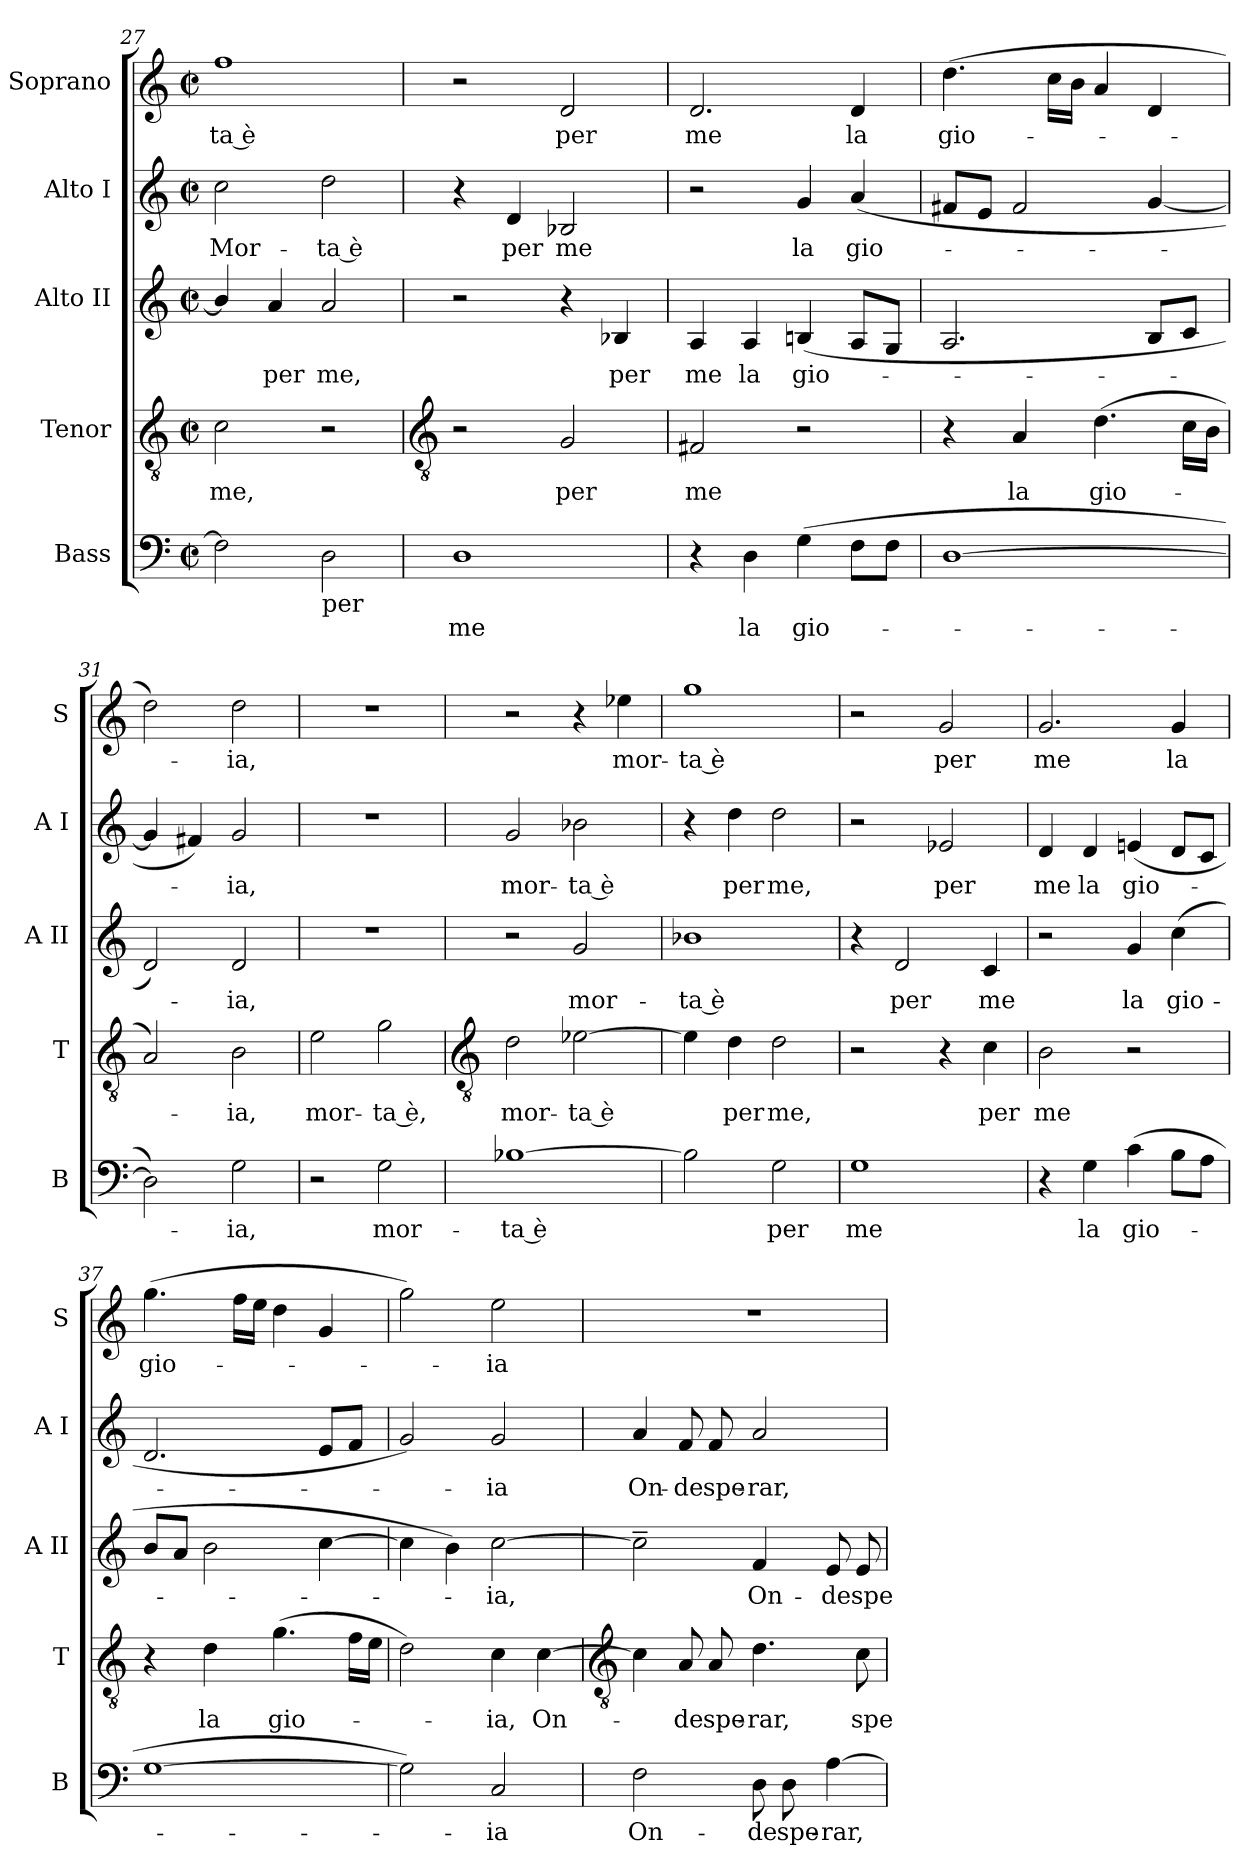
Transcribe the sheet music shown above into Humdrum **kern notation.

**kern	**text	**kern	**text	**kern	**text	**kern	**text	**kern	**text
*part5	*part5	*part4	*part4	*part3	*part3	*part2	*part2	*part1	*part1
*staff5	*staff5	*staff4	*staff4	*staff3	*staff3	*staff2	*staff2	*staff1	*staff1
*I"Bass	*	*I"Tenor	*	*I"Alto II	*	*I"Alto I	*	*I"Soprano	*
*I'B	*	*I'T	*	*I'A II	*	*I'A I	*	*I'S	*
*clefF4	*	*clefGv2	*	*clefG2	*	*clefG2	*	*clefG2	*
*k[]	*	*k[]	*	*k[]	*	*k[]	*	*k[]	*
*C:	*	*C:	*	*C:	*	*C:	*	*C:	*
*M2/2	*	*M2/2	*	*M2/2	*	*M2/2	*	*M2/2	*
*met(c|)	*	*met(c|)	*	*met(c|)	*	*met(c|)	*	*met(c|)	*
=27	=27	=27	=27	=27	=27	=27	=27	=27	=27
!	!	!	!LO:LY:b	!	!	!	!LO:LY:b	!	!LO:LY:b
2F]	.	2c	me,	4b-/]	.	2cc	Mor-	1ff	-ta è
!	!	!	!	!	!LO:LY:b	!	!	!	!
.	.	.	.	4a	per	.	.	.	.
!LO:TX:b:t=per	!	!	!	!	!	!	!	!	!
!	!	!	!	!	!LO:LY:b	!	!LO:LY:b	!	!
2D	.	2r	.	2a	me,	2dd	-ta è	.	.
!!LO:LB:g=z
=28	=28	=28	=28	=28	=28	=28	=28	=28	=28
*	*	*clefGv2	*	*	*	*	*	*	*
!	!LO:LY:b	!	!	!	!	!	!	!	!
1D	me	2r	.	2r	.	4r	.	2r	.
!	!	!	!	!	!	!	!LO:LY:b	!	!
.	.	.	.	.	.	4d	per	.	.
!	!	!	!LO:LY:b	!	!	!	!LO:LY:b	!	!LO:LY:b
.	.	2G	per	4r	.	2B-X	me	2d	per
!	!	!	!	!	!LO:LY:b	!	!	!	!
.	.	.	.	4B-X	per	.	.	.	.
=29	=29	=29	=29	=29	=29	=29	=29	=29	=29
!	!	!	!LO:LY:b	!	!LO:LY:b	!	!	!	!LO:LY:b
4r	.	2F#X	me	4A	me	2r	.	2.d	me
!	!LO:LY:b	!	!	!	!LO:LY:b	!	!	!	!
4D	la	.	.	4A	la	.	.	.	.
!	!LO:LY:b	!	!	!	!LO:LY:b	!	!LO:LY:b	!	!
(>4G	gio-	2r	.	(<4Bn	gio-	4g	la	.	.
!	!	!	!	!	!	!	!LO:LY:b	!	!LO:LY:b
8FL	.	.	.	8AL	.	(<4a	gio-	4d	la
8FJ	.	.	.	8GJ	.	.	.	.	.
=30	=30	=30	=30	=30	=30	=30	=30	=30	=30
!	!	!	!	!	!	!	!	!	!LO:LY:b
[1D	.	4r	.	2.A	.	8f#XL	.	(>4.dd	gio-
.	.	.	.	.	.	8eJ	.	.	.
!	!	!	!LO:LY:b	!	!	!	!	!	!
.	.	4A	la	.	.	2f#	.	.	.
.	.	.	.	.	.	.	.	16ccLL	.
.	.	.	.	.	.	.	.	16bJJ	.
!	!	!	!LO:LY:b	!	!	!	!	!	!
.	.	(>4.d	gio-	.	.	.	.	4a	.
.	.	.	.	8BL	.	[4g	.	4d	.
.	.	16cLL	.	8cJ	.	.	.	.	.
.	.	16BJJ	.	.	.	.	.	.	.
=31	=31	=31	=31	=31	=31	=31	=31	=31	=31
2D])	.	2A)	.	2d)	.	4g]	.	2dd)	.
.	.	.	.	.	.	4f#X)	.	.	.
!	!LO:LY:b	!	!LO:LY:b	!	!LO:LY:b	!	!LO:LY:b	!	!LO:LY:b
2G	ia,	2B	ia,	2d	ia,	2g	ia,	2dd	ia,
=32	=32	=32	=32	=32	=32	=32	=32	=32	=32
!	!	!	!LO:LY:b	!	!	!	!	!	!
2r	.	2e	mor-	1r	.	1r	.	1r	.
!	!LO:LY:b	!	!LO:LY:b	!	!	!	!	!	!
2G	mor-	2g	-ta è,	.	.	.	.	.	.
!!LO:LB:g=z
=33	=33	=33	=33	=33	=33	=33	=33	=33	=33
*	*	*clefGv2	*	*	*	*	*	*	*
!	!LO:LY:b	!	!LO:LY:b	!	!	!	!LO:LY:b	!	!
[1B-X	-ta è	2d	mor-	2r	.	2g	mor-	2r	.
!	!	!	!LO:LY:b	!	!LO:LY:b	!	!LO:LY:b	!	!
.	.	[2e-X	-ta è	2g	mor-	2b-X	-ta è	4r	.
!	!	!	!	!	!	!	!	!	!LO:LY:b
.	.	.	.	.	.	.	.	4ee-X	mor-
=34	=34	=34	=34	=34	=34	=34	=34	=34	=34
!	!	!	!	!	!LO:LY:b	!	!	!	!LO:LY:b
2B-]	.	4e-]	.	1b-X	-ta è	4r	.	1gg	-ta è
!	!	!	!LO:LY:b	!	!	!	!LO:LY:b	!	!
.	.	4d	per	.	.	4dd	per	.	.
!	!LO:LY:b	!	!LO:LY:b	!	!	!	!LO:LY:b	!	!
2G	per	2d	me,	.	.	2dd	me,	.	.
=35	=35	=35	=35	=35	=35	=35	=35	=35	=35
!	!LO:LY:b	!	!	!	!	!	!	!	!
1G	me	2r	.	4r	.	2r	.	2r	.
!	!	!	!	!	!LO:LY:b	!	!	!	!
.	.	.	.	2d	per	.	.	.	.
!	!	!	!	!	!	!	!LO:LY:b	!	!LO:LY:b
.	.	4r	.	.	.	2e-X	per	2g	per
!	!	!	!LO:LY:b	!	!LO:LY:b	!	!	!	!
.	.	4c	per	4c	me	.	.	.	.
=36	=36	=36	=36	=36	=36	=36	=36	=36	=36
!	!	!	!LO:LY:b	!	!	!	!LO:LY:b	!	!LO:LY:b
4r	.	2B	me	2r	.	4d	me	2.g	me
!	!LO:LY:b	!	!	!	!	!	!LO:LY:b	!	!
4G	la	.	.	.	.	4d	la	.	.
!	!LO:LY:b	!	!	!	!LO:LY:b	!	!LO:LY:b	!	!
(>4c	gio-	2r	.	4g	la	(<4en	gio-	.	.
!	!	!	!	!	!LO:LY:b	!	!	!	!LO:LY:b
8BL	.	.	.	(>4cc	gio-	8dL	.	4g	la
8AJ	.	.	.	.	.	8cJ	.	.	.
=37	=37	=37	=37	=37	=37	=37	=37	=37	=37
!	!	!	!	!	!	!	!	!	!LO:LY:b
[1G	.	4r	.	8bL	.	2.d	.	(>4.gg	gio-
.	.	.	.	8aJ	.	.	.	.	.
!	!	!	!LO:LY:b	!	!	!	!	!	!
.	.	4d	la	2b	.	.	.	.	.
.	.	.	.	.	.	.	.	16ffLL	.
.	.	.	.	.	.	.	.	16eeJJ	.
!	!	!	!LO:LY:b	!	!	!	!	!	!
.	.	(>4.g	gio-	.	.	.	.	4dd	.
.	.	.	.	[4cc	.	8eL	.	4g	.
.	.	16fLL	.	.	.	8fJ	.	.	.
.	.	16eJJ	.	.	.	.	.	.	.
=38	=38	=38	=38	=38	=38	=38	=38	=38	=38
2G])	.	2d)	.	4cc]	.	2g)	.	2gg)	.
.	.	.	.	4b)	.	.	.	.	.
!	!LO:LY:b	!	!LO:LY:b	!	!LO:LY:b	!	!LO:LY:b	!	!LO:LY:b
2C	ia	4c	ia,	[2cc	ia,	2g	ia	2ee	ia
!	!	!	!LO:LY:b	!	!	!	!	!	!
.	.	[4c	On-	.	.	.	.	.	.
!!LO:LB:g=z
=39	=39	=39	=39	=39	=39	=39	=39	=39	=39
*	*	*clefGv2	*	*	*	*	*	*	*
!	!LO:LY:b	!	!	!	!	!	!LO:LY:b	!	!
2F	On-	4c]	.	2cc~]	.	4a	On-	1r	.
!	!	!	!LO:LY:b	!	!	!	!LO:LY:b	!	!
.	.	8A	de	.	.	8f	-de	.	.
!	!	!	!LO:LY:b	!	!	!	!LO:LY:b	!	!
.	.	8A	spe-	.	.	8f	spe-	.	.
!	!LO:LY:b	!	!LO:LY:b	!	!LO:LY:b	!	!LO:LY:b	!	!
8D	-de	4.d	-rar,	4f	On-	2a	-rar,	.	.
!	!LO:LY:b	!	!	!	!	!	!	!	!
8D	spe-	.	.	.	.	.	.	.	.
!	!LO:LY:b	!	!	!	!LO:LY:b	!	!	!	!
[4A	-rar,	.	.	8e	-de	.	.	.	.
!	!	!	!LO:LY:b	!	!LO:LY:b	!	!	!	!
.	.	8c	spe-	8e	spe-	.	.	.	.
=	=	=	=	=	=	=	=	=	=
*-	*-	*-	*-	*-	*-	*-	*-	*-	*-
